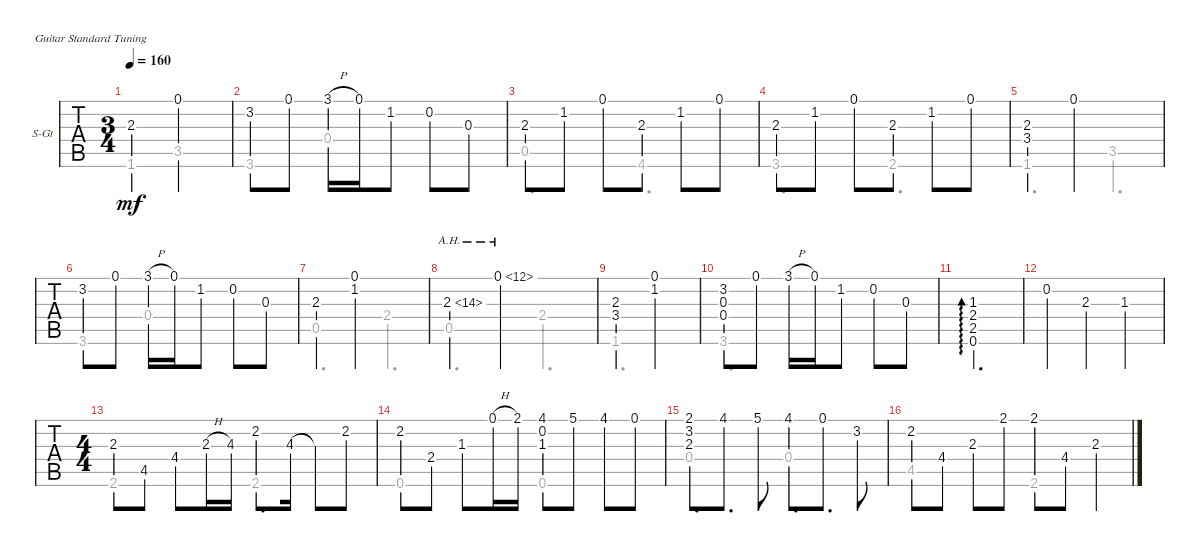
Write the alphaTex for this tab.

\defaultSystemsLayout 4
\bracketExtendMode groupsimilarinstruments
\firstSystemTrackNameOrientation horizontal
\otherSystemsTrackNameOrientation horizontal
\track ("Steel Guitar" "S-Gt") {instrument acousticguitarsteel}
\staff {tabs}
\tuning (E4 B3 G3 D3 A2 E2)
\voice
\ts (3 4)
\tempo 160
\clef g2
\ks c
2.3.4{dy mf} 0.1.2 |
3.2.8 0.1.8 3.1{h}.16 0.1.16 1.2.8 0.2.8 0.3.8 |
2.3.8 1.2.8 0.1.8 2.3.8 1.2.8 0.1.8 |
2.3.8 1.2.8 0.1.8 2.3.8 1.2.8 0.1.8 |
(2.3 3.4).4 0.1.2 |
3.2.8 0.1.8 3.1{h}.16 0.1.16 1.2.8 0.2.8 0.3.8 |
2.3.4 (0.1 1.2).2 |
2.3{ah 12}.4 0.1{ah 12}.2 |
(2.3 3.4).4 (1.2 0.1).2 |
(3.2 0.3 0.4).8 0.1.8 3.1{h}.16 0.1.16 1.2.8 0.2.8 0.3.8 |
(1.3 2.4 2.5 0.6).2{d ad 0} |
0.2.4 2.3.4 1.3.4 |
\ts (4 4)
2.3.8 4.5.8 4.4.8 2.3{h}.16 4.3.16 2.2.8{d} 4.3.16 4.3{t}.8 2.2.8 |
2.2.8 2.4.8 1.3.8 0.1{h}.16 2.1.16 (4.1 0.2 1.3).8 5.1.8 4.1.8 0.1.8 |
(2.1 3.2 2.3).8{d} 4.1.8{d} 5.1.8 4.1.8{d} 0.1.8{d} 3.2.8 |
2.2.8 4.4.8 2.3.8 2.1.8 2.1.8 4.4.8 2.3.4
\voice
\clef g2
\ottava regular
\simile none
\ks c
1.6.4{dy mf} 3.5.2 |
3.6.4 0.4.2 |
0.5.4{d} 4.6.4{d} |
3.6.4{d} 2.6.4{d} |
1.6.4{d} 3.5.4{d} |
3.6.4 0.4.2 |
0.5.4{d} 2.4.4{d} |
0.5.4{d} 2.4.4{d} |
1.6.2{d} |
3.6.2{d} |
|
|
2.6.2 2.6.2 |
0.6.2 0.6.2 |
0.4.2 0.4.2 |
4.5.2 2.6.2
